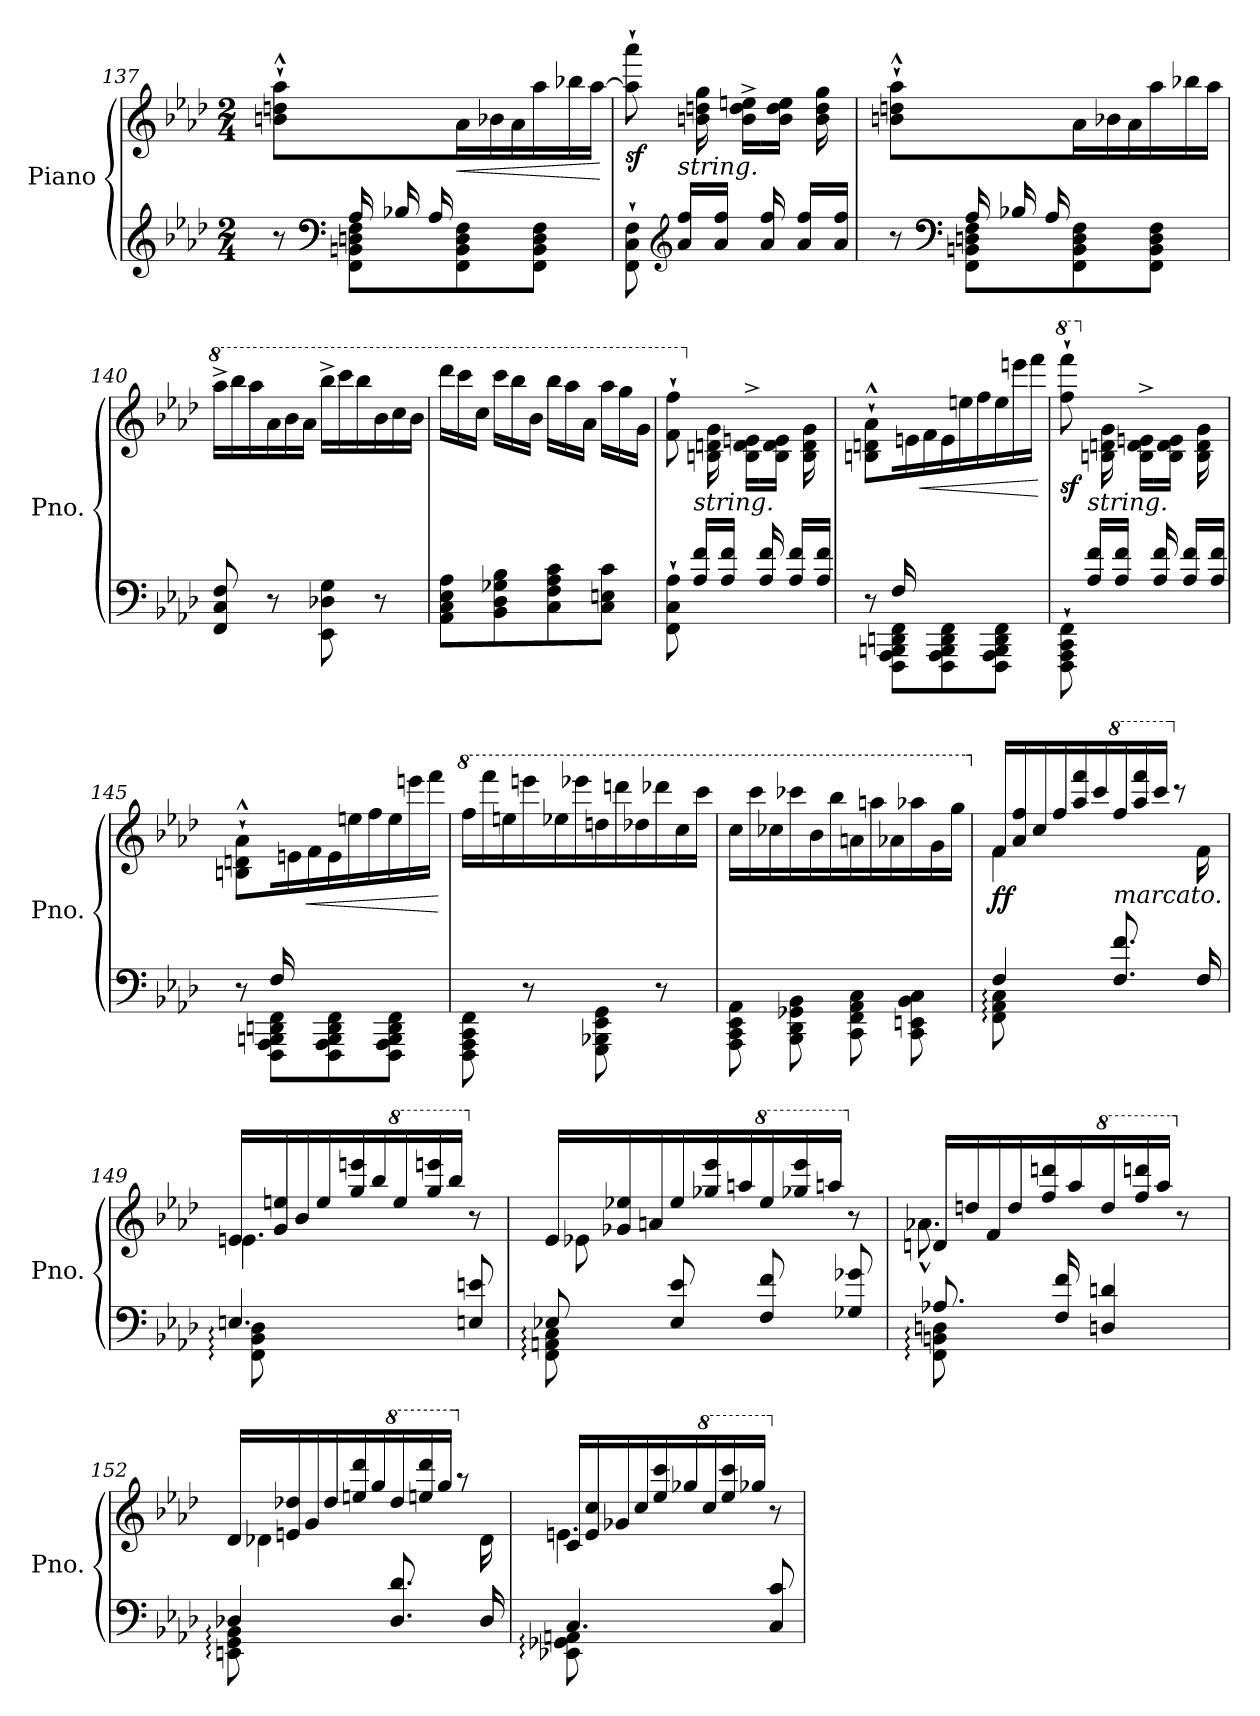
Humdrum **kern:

**kern	**kern	**dynam
*part1	*part1	*part1
*staff2	*staff1	*staff1/2
*I"Piano	*	*
*I'Pno.	*	*
*clefG2	*clefG2	*
*k[b-e-a-d-]	*k[b-e-a-d-]	*
*M2/4	*M2/4	*
=137	=137	=137
*^	*	*
8ryy	8r	8bn\`^^ 8ddn\`^^ 8aa-\`^^	.
*clefF4	*	*	*
*Xtuplet	*	*	*
24A-/LL	8FF\ 8BBn\ 8Dn\ 8F\L	8ryy	.
24B-X/	.	.	.
24A-/	.	.	.
*	*	*Xtuplet	*
!	!	!	!LO:HP:b
4ryy	8FF\ 8BB\ 8D\ 8F\	24a-\	<
.	.	24b-X\	.
.	.	24a-\	.
.	8FF\ 8BB\ 8D\ 8F\J	24aa-\	.
.	.	24bb-X\	.
.	.	[24aa-\JJ	.
*v	*v	*	*
.	.	[
!!LO:LB:g=z
=138	=138	=138
*	*^	*
!	!	!	!LO:DY:b
8FF\` 8C\` 8F\`	8aa-\]` 8aaa-\`	6ryy	sf
*clefG2	*	*	*
!LO:TX:a:i:t=string.	!	!	!
24a-/ 24ff/LL	4.ryy	.	.
24ryy	.	24bn\ 24ddn\ 24gg\	.
24a-/ 24ff/JJ	.	24ryy	.
24ryy	.	24b\^ 24dd\^ 24een\^LL	.
24a-/ 24ff/	.	24ryy	.
24ryy	.	24b\ 24dd\ 24ee\JJ	.
24a-/ 24ff/LL	.	24ryy	.
24ryy	.	24b\ 24dd\ 24gg\	.
24a-/ 24ff/JJ	.	24ryy	.
*	*v	*v	*
=139	=139	=139
*^	*	*
8ryy	8r	8bn\`^^ 8ddn\`^^ 8aa-\`^^	.
*clefF4	*	*	*
24A-/LL	8FF\ 8BBn\ 8Dn\ 8F\L	8ryy	.
24B-X/	.	.	.
24A-/	.	.	.
4ryy	8FF\ 8BB\ 8D\ 8F\	24a-\	.
.	.	24b-X\	.
.	.	24a-\	.
.	8FF\ 8BB\ 8D\ 8F\J	24aa-\	.
.	.	24bb-X\	.
.	.	24aa-\JJ	.
*v	*v	*	*
=140	=140	=140
*	*8va	*
8FF/ 8C/ 8F/	24aaa-^\LL	.
.	24bbb-\	.
.	24aaa-\	.
8r	24aa-\	.
.	24bb-\	.
.	24aa-\JJ	.
8EE-\ 8D-X\ 8G\	24bbb-^\LL	.
.	24cccc\	.
.	24bbb-\	.
8r	24bb-\	.
.	24ccc\	.
.	24bb-\JJ	.
!!LO:LB:g=z
=141	=141	=141
8AA-\ 8C\ 8E-\ 8A-\L	24dddd-\LL	.
.	24cccc\	.
.	24ccc\JJ	.
8BB-\ 8D-\ 8G-X\ 8B-\	24cccc\LL	.
.	24bbb-\	.
.	24bb-\JJ	.
8C\ 8F\ 8A-\ 8c\	24bbb-\LL	.
.	24aaa-\	.
.	24aa-\JJ	.
8C\ 8En\ 8c\J	24aaa-\LL	.
.	24ggg\	.
.	24gg\JJ	.
=142	=142	=142
*	*^	*
8FF\` 8C\` 8A-\`	8ff\` 8fff\`	6ryy	.
*	*X8va	*	*
!LO:TX:a:i:t=string.	!	!	!
24A-/ 24f/LL	4.ryy	.	.
24ryy	.	24Bn\ 24dn\ 24g\	.
24A-/ 24f/JJ	.	24ryy	.
24ryy	.	24B\^ 24d\^ 24en\^LL	.
24A-/ 24f/	.	24ryy	.
24ryy	.	24B\ 24d\ 24e\JJ	.
24A-/ 24f/LL	.	24ryy	.
24ryy	.	24B\ 24d\ 24g\	.
24A-/ 24f/JJ	.	24ryy	.
*	*v	*v	*
=143	=143	=143
*^	*	*
8ryy	8r	8Bn\`^^ 8dn\`^^ 8a-\`^^	.
24F/LL	8FFF\ 8AAA-\ 8BBBn\ 8DDn\ 8FF\L	24ryy	.
3ryy	.	24en\	.
!	!	!	!LO:HP:b
.	.	24f\	<
.	8FFF\ 8AAA-\ 8BBB\ 8DD\ 8FF\	24e\	.
.	.	24een\	.
.	.	24ff\	.
.	8FFF\ 8AAA-\ 8BBB\ 8DD\ 8FF\J	24ee\	.
.	.	24eeen\	.
.	.	24fff\JJ	.
*v	*v	*	*
.	.	[
!!LO:PB:g=z
=144	=144	=144
*	*8va	*
*	*^	*
!	!	!	!LO:DY:b
8FFF\` 8AAA-\` 8CC\` 8FF\`	8fff\` 8ffff\`	6ryy	sf
*	*X8va	*	*
!LO:TX:a:i:t=string.	!	!	!
24A-/ 24f/LL	4.ryy	.	.
24ryy	.	24Bn\ 24dn\ 24g\	.
24A-/ 24f/JJ	.	24ryy	.
24ryy	.	24B\^ 24d\^ 24en\^LL	.
24A-/ 24f/	.	24ryy	.
24ryy	.	24B\ 24d\ 24e\JJ	.
24A-/ 24f/LL	.	24ryy	.
24ryy	.	24B\ 24d\ 24g\	.
24A-/ 24f/JJ	.	24ryy	.
*	*v	*v	*
=145	=145	=145
*^	*	*
8ryy	8r	8Bn\`^^ 8dn\`^^ 8a-\`^^	.
24F/LL	8FFF\ 8AAA-\ 8BBBn\ 8DDn\ 8FF\L	24ryy	.
3ryy	.	24en\	.
!	!	!	!LO:HP:b
.	.	24f\	<
.	8FFF\ 8AAA-\ 8BBB\ 8DD\ 8FF\	24e\	.
.	.	24een\	.
.	.	24ff\	.
.	8FFF\ 8AAA-\ 8BBB\ 8DD\ 8FF\J	24ee\	.
.	.	24eeen\	.
.	.	24fff\JJ	.
*v	*v	*	*
.	.	[
=146	=146	=146
*	*8va	*
!	!	!LO:DY:b
8FFF\ 8AAA-\ 8CC\ 8FF\	24fff\LL	other-dynamics
.	24ffff\	.
.	24eeen\	.
8r	24eeeen\	.
.	24eee-X\	.
.	24eeee-X\	.
8GGG\ 8BBB-X\ 8EE-\ 8GG\	24dddn\	.
.	24ddddn\	.
.	24ddd-X\	.
8r	24dddd-X\	.
.	24ccc\	.
.	24cccc\JJ	.
!!LO:LB:g=z
=147	=147	=147
8AAA-\ 8CC\ 8EE-\ 8AA-\L	24ccc\LL	.
.	24cccc\	.
.	24ccc-X\	.
8BBB-\ 8DD-\ 8GG-X\ 8BB-\	24cccc-X\	.
.	24bb-\	.
.	24bbb-\	.
8CC\ 8FF\ 8AA-\ 8C\	24aan\	.
.	24aaan\	.
.	24aa-X\	.
8CC\ 8EEn\ 8BB-\ 8C\J	24aaa-X\	.
.	24gg\	.
.	24ggg\JJ	.
=148	=148	=148
*^	*	*
*	*	*X8va	*
*	*	*^	*
!	!	!	!	!LO:DY:b
4F/	8FF\: 8AA-\: 8C\:	24f/LL	4f\	ff
.	.	24a-/ 24ff/	.	.
.	.	24cc/	.	.
.	4.ryy	24ff/	.	.
.	.	24aa-/ 24fff/	.	.
.	.	24ccc/	.	.
*	*	*8va	*	*
!LO:TX:a:i:t=marcato.	!	!	!	!
8.F/ 8.f/	.	24fff/	8.ryy	.
.	.	24aaa-/ 24ffff/	.	.
.	.	24cccc/JJ	.	.
*	*	*X8va	*	*
.	.	8r	.	.
16F/	.	.	16f\	.
=149	=149	=149	=149	=149
4.En/	8FF\: 8BB-\: 8D-\:	24en/LL	4.e\	.
.	.	24g/ 24een/	.	.
.	.	24b-/	.	.
.	4.ryy	24ee/	.	.
.	.	24gg/ 24eeen/	.	.
.	.	24bb-/	.	.
*	*	*8va	*	*
.	.	24eee/	.	.
.	.	24ggg/ 24eeeen/	.	.
.	.	24bbb-/JJ	.	.
*	*	*X8va	*	*
8En/ 8en/	.	8r	8ryy	.
!!LO:LB:g=z	!!
=150	=150	=150	=150	=150
8E-X/	8FF\: 8AAn\: 8C\:	24e-/LL	8e-X\	.
.	.	24g-X/ 24ee-X/	.	.
.	.	24an/	.	.
8E-/ 8e-/L	4.ryy	24ee-/	4.ryy	.
.	.	24gg-X/ 24eee-/	.	.
.	.	24aan/	.	.
*	*	*8va	*	*
8F/ 8f/	.	24eee-/	.	.
.	.	24ggg-X/ 24eeee-/	.	.
.	.	24aaan/JJ	.	.
*	*	*X8va	*	*
8G-X/ 8g-X/J	.	8r	.	.
=151	=151	=151	=151	=151
*	*^	*	*	*
8.ryy	8.A-X/	8FF\: 8BBn\: 8Dn\:	24dn/LL	8.a-X^^\L	.
.	.	.	24ddn/	.	.
.	.	.	24f/	.	.
.	.	4.ryy	24dd/	.	.
.	.	.	24ff/ 24dddn/	.	.
16F/ 16f/Jk	4ryy	.	.	4ryy	.
.	.	.	24aa-/	.	.
*	*	*	*8va	*	*
4Dn/ 4dn/	.	.	24ddd/	.	.
.	.	.	24fff/ 24ddddn/	.	.
.	.	.	24aaa-/JJ	.	.
*	*	*	*X8va	*	*
.	.	.	8r	.	.
.	16ryy	.	.	16ryy	.
*	*v	*v	*	*	*
=152	=152	=152	=152	=152
4D-X/	8EEn\: 8GG\: 8BB-\:	24d-/LL	4d-X\	.
.	.	24en/ 24dd-X/	.	.
.	.	24g/	.	.
.	4.ryy	24dd-/	.	.
.	.	24een/ 24ddd-/	.	.
.	.	24gg/	.	.
*	*	*8va	*	*
8.D-/ 8.d-/	.	24ddd-/	8.ryy	.
.	.	24eeen/ 24dddd-/	.	.
.	.	24ggg/JJ	.	.
*	*	*X8va	*	*
.	.	8r	.	.
16D-/	.	.	16d-\	.
!!LO:LB:g=z	!!
=153	=153	=153	=153	=153
4.C/	8EE-X\: 8GG-X\: 8AAn\:	24c/LL	4.en\	.
.	.	24e/ 24cc/	.	.
.	.	24g-X/	.	.
.	4.ryy	24cc/	.	.
.	.	24ee-/ 24ccc/	.	.
.	.	24gg-X/	.	.
*	*	*8va	*	*
.	.	24ccc/	.	.
.	.	24eee-/ 24cccc/	.	.
.	.	24ggg-X/JJ	.	.
*	*	*X8va	*	*
8C/ 8c/	.	8r	8ryy	.
*v	*v	*	*	*
*	*v	*v	*
=	=	=
*-	*-	*-
